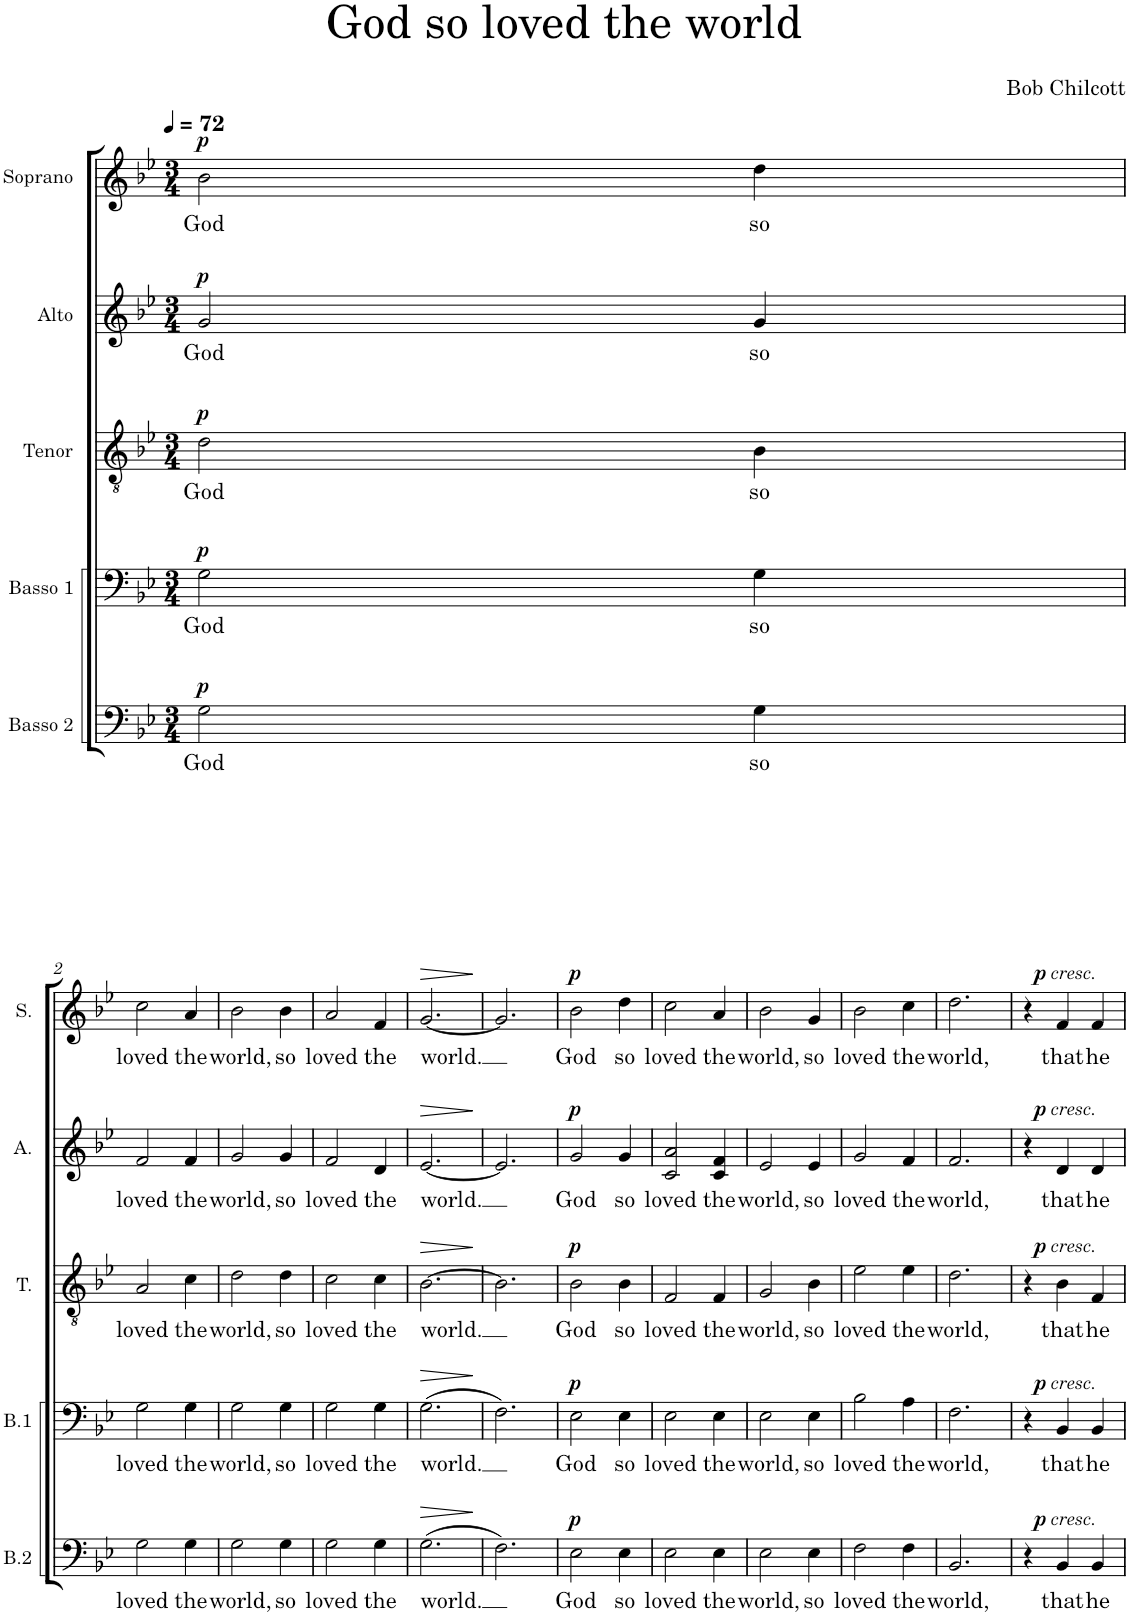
**kern	**text	**dynam	**kern	**text	**dynam	**kern	**text	**dynam	**kern	**text	**dynam	**kern	**text	**dynam	**kern
*part6	*part6	*part6	*part5	*part5	*part5	*part4	*part4	*part4	*part3	*part3	*part3	*part2	*part2	*part2	*part1
*staff6	*staff6	*staff6	*staff5	*staff5	*staff5	*staff4	*staff4	*staff4	*staff3	*staff3	*staff3	*staff2	*staff2	*staff2	*staff1
*I"Basso 2	*	*	*I"Basso 1	*	*	*I"Tenor	*	*	*I"Alto	*	*	*I"Soprano	*	*	*I"Voce
*I'B.2	*	*	*I'B.1	*	*	*I'T.	*	*	*I'A.	*	*	*I'S.	*	*	*I'Vo.
*clefF4	*	*	*clefF4	*	*	*clefGv2	*	*	*clefG2	*	*	*clefG2	*	*	*clefG2
*k[b-e-]	*	*	*k[b-e-]	*	*	*k[b-e-]	*	*	*k[b-e-]	*	*	*k[b-e-]	*	*	*k[b-e-]
*M3/4	*	*	*M3/4	*	*	*M3/4	*	*	*M3/4	*	*	*M3/4	*	*	*M3/4
*MM72	*	*	*MM72	*	*	*MM72	*	*	*MM72	*	*	*MM72	*	*	*MM72
=1	=1	=1	=1	=1	=1	=1	=1	=1	=1	=1	=1	=1	=1	=1	=1
!	!LO:LY:b	!LO:DY:a	!	!LO:LY:b	!LO:DY:a	!	!LO:LY:b	!LO:DY:a	!	!LO:LY:b	!LO:DY:a	!	!LO:LY:b	!LO:DY:a	!
2G\	God	p	2G\	God	p	2d\	God	p	2g/	God	p	2b-\	God	p	2.r
!	!LO:LY:b	!	!	!LO:LY:b	!	!	!LO:LY:b	!	!	!LO:LY:b	!	!	!LO:LY:b	!	!
4G\	so	.	4G\	so	.	4B-\	so	.	4g/	so	.	4dd\	so	.	.
!!LO:LB:g=z
=2	=2	=2	=2	=2	=2	=2	=2	=2	=2	=2	=2	=2	=2	=2	=2
!	!LO:LY:b	!	!	!LO:LY:b	!	!	!LO:LY:b	!	!	!LO:LY:b	!	!	!LO:LY:b	!	!
2G\	loved	.	2G\	loved	.	2A/	loved	.	2f/	loved	.	2cc\	loved	.	2.r
!	!LO:LY:b	!	!	!LO:LY:b	!	!	!LO:LY:b	!	!	!LO:LY:b	!	!	!LO:LY:b	!	!
4G\	the	.	4G\	the	.	4c\	the	.	4f/	the	.	4a/	the	.	.
=3	=3	=3	=3	=3	=3	=3	=3	=3	=3	=3	=3	=3	=3	=3	=3
!	!LO:LY:b	!	!	!LO:LY:b	!	!	!LO:LY:b	!	!	!LO:LY:b	!	!	!LO:LY:b	!	!
2G\	world,	.	2G\	world,	.	2d\	world,	.	2g/	world,	.	2b-\	world,	.	2.r
!	!LO:LY:b	!	!	!LO:LY:b	!	!	!LO:LY:b	!	!	!LO:LY:b	!	!	!LO:LY:b	!	!
4G\	so	.	4G\	so	.	4d\	so	.	4g/	so	.	4b-\	so	.	.
=4	=4	=4	=4	=4	=4	=4	=4	=4	=4	=4	=4	=4	=4	=4	=4
!	!LO:LY:b	!	!	!LO:LY:b	!	!	!LO:LY:b	!	!	!LO:LY:b	!	!	!LO:LY:b	!	!
2G\	loved	.	2G\	loved	.	2c\	loved	.	2f/	loved	.	2a/	loved	.	2.r
!	!LO:LY:b	!	!	!LO:LY:b	!	!	!LO:LY:b	!	!	!LO:LY:b	!	!	!LO:LY:b	!	!
4G\	the	.	4G\	the	.	4c\	the	.	4d/	the	.	4f/	the	.	.
=5	=5	=5	=5	=5	=5	=5	=5	=5	=5	=5	=5	=5	=5	=5	=5
!	!LO:LY:b	!LO:HP:b	!	!LO:LY:b	!LO:HP:b	!	!LO:LY:b	!LO:HP:b	!	!LO:LY:b	!LO:HP:b	!	!LO:LY:b	!LO:HP:b	!
(2.G\	world.	>	(2.G\	world.	>	[2.B-\	world.	>	[2.e-/	world.	>	[2.g/	world.	>	2.r
.	.	]	.	.	]	.	.	]	.	.	]	.	.	]	.
=6	=6	=6	=6	=6	=6	=6	=6	=6	=6	=6	=6	=6	=6	=6	=6
2.F\)	.	.	2.F\)	.	.	2.B-\]	.	.	2.e-/]	.	.	2.g/]	.	.	2.r
=7	=7	=7	=7	=7	=7	=7	=7	=7	=7	=7	=7	=7	=7	=7	=7
!	!LO:LY:b	!LO:DY:a	!	!LO:LY:b	!LO:DY:a	!	!LO:LY:b	!LO:DY:a	!	!LO:LY:b	!LO:DY:a	!	!LO:LY:b	!LO:DY:a	!
2E-\	God	p	2E-\	God	p	2B-\	God	p	2g/	God	p	2b-\	God	p	2.r
!	!LO:LY:b	!	!	!LO:LY:b	!	!	!LO:LY:b	!	!	!LO:LY:b	!	!	!LO:LY:b	!	!
4E-\	so	.	4E-\	so	.	4B-\	so	.	4g/	so	.	4dd\	so	.	.
=8	=8	=8	=8	=8	=8	=8	=8	=8	=8	=8	=8	=8	=8	=8	=8
!	!LO:LY:b	!	!	!LO:LY:b	!	!	!LO:LY:b	!	!	!LO:LY:b	!	!	!LO:LY:b	!	!
2E-\	loved	.	2E-\	loved	.	2F/	loved	.	2c/ 2a/	loved	.	2cc\	loved	.	2.r
!	!LO:LY:b	!	!	!LO:LY:b	!	!	!LO:LY:b	!	!	!LO:LY:b	!	!	!LO:LY:b	!	!
4E-\	the	.	4E-\	the	.	4F/	the	.	4c/ 4f/	the	.	4a/	the	.	.
=9	=9	=9	=9	=9	=9	=9	=9	=9	=9	=9	=9	=9	=9	=9	=9
!	!LO:LY:b	!	!	!LO:LY:b	!	!	!LO:LY:b	!	!	!LO:LY:b	!	!	!LO:LY:b	!	!
2E-\	world,	.	2E-\	world,	.	2G/	world,	.	2e-/	world,	.	2b-\	world,	.	2.r
!	!LO:LY:b	!	!	!LO:LY:b	!	!	!LO:LY:b	!	!	!LO:LY:b	!	!	!LO:LY:b	!	!
4E-\	so	.	4E-\	so	.	4B-\	so	.	4e-/	so	.	4g/	so	.	.
=10	=10	=10	=10	=10	=10	=10	=10	=10	=10	=10	=10	=10	=10	=10	=10
!	!LO:LY:b	!	!	!LO:LY:b	!	!	!LO:LY:b	!	!	!LO:LY:b	!	!	!LO:LY:b	!	!
2F\	loved	.	2B-\	loved	.	2e-\	loved	.	2g/	loved	.	2b-\	loved	.	2.r
!	!LO:LY:b	!	!	!LO:LY:b	!	!	!LO:LY:b	!	!	!LO:LY:b	!	!	!LO:LY:b	!	!
4F\	the	.	4A\	the	.	4e-\	the	.	4f/	the	.	4cc\	the	.	.
=11	=11	=11	=11	=11	=11	=11	=11	=11	=11	=11	=11	=11	=11	=11	=11
!	!LO:LY:b	!	!	!LO:LY:b	!	!	!LO:LY:b	!	!	!LO:LY:b	!	!	!LO:LY:b	!	!
2.BB-/	world,	.	2.F\	world,	.	2.d\	world,	.	2.f/	world,	.	2.dd\	world,	.	2.r
=12	=12	=12	=12	=12	=12	=12	=12	=12	=12	=12	=12	=12	=12	=12	=12
4r	.	.	4r	.	.	4r	.	.	4r	.	.	4r	.	.	2.r
!	!LO:LY:b	!LO:DY:a	!	!LO:LY:b	!	!	!LO:LY:b	!	!	!LO:LY:b	!	!	!LO:LY:b	!	!
!	!	!LO:DY:n=1:a	!	!	!LO:DY:a	!	!	!	!	!	!	!	!	!	!
!	!	!	!	!	!LO:DY:n=1:a	!	!	!LO:DY:a	!	!	!	!	!	!	!
!	!	!	!	!	!	!	!	!LO:DY:n=1:a	!	!	!LO:DY:a	!	!	!	!
!	!	!	!	!	!	!	!	!	!	!	!LO:DY:n=1:a	!	!	!LO:DY:a	!
!	!	!	!	!	!	!	!	!	!	!	!	!	!	!LO:DY:n=1:a	!
4BB-/	that	p other-dynamics	4BB-/	that	p other-dynamics	4B-\	that	p other-dynamics	4d/	that	p other-dynamics	4f/	that	p other-dynamics	.
!	!LO:LY:b	!	!	!LO:LY:b	!	!	!LO:LY:b	!	!	!LO:LY:b	!	!	!LO:LY:b	!	!
4BB-/	he	.	4BB-/	he	.	4F/	he	.	4d/	he	.	4f/	he	.	.
=	=	=	=	=	=	=	=	=	=	=	=	=	=	=	=
*-	*-	*-	*-	*-	*-	*-	*-	*-	*-	*-	*-	*-	*-	*-	*-
